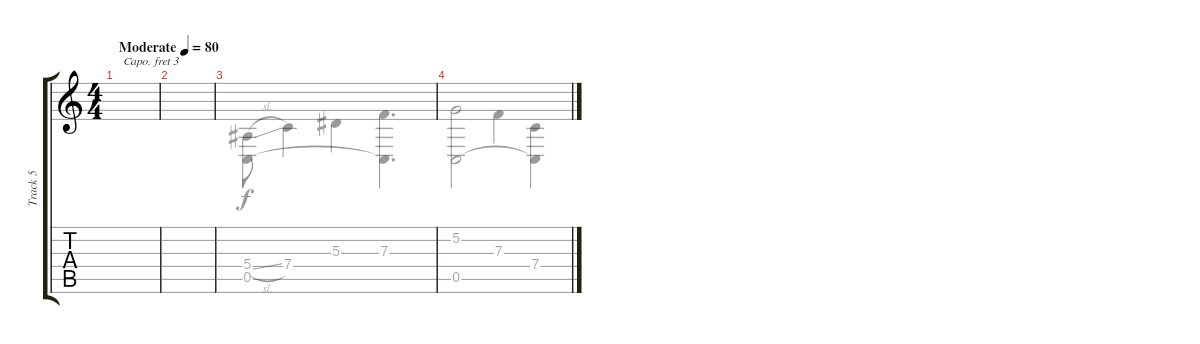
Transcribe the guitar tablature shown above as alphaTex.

\track ("Track 5" "Track 5") {instrument synthvoice}
\staff {score tabs}
\capo 3
\tuning (E4 B3 G3 D3 A2 E2) {hide}
\voice
\ts (4 4)
\tempo (80 "Moderate")
\clef g2
\ks c
|
|
|
|
|
|
|
|
|
|
|
|
|
\voice
\clef g2
\ks c
|
|
(5.4{sl} 0.5).8 7.4.4 5.3.4 (7.3 0.5{t}).4{d} |
(5.2 0.5).2 7.3.4 (7.4 0.5{t}).4 |
|
|
|
|
|
|
|
|
|
